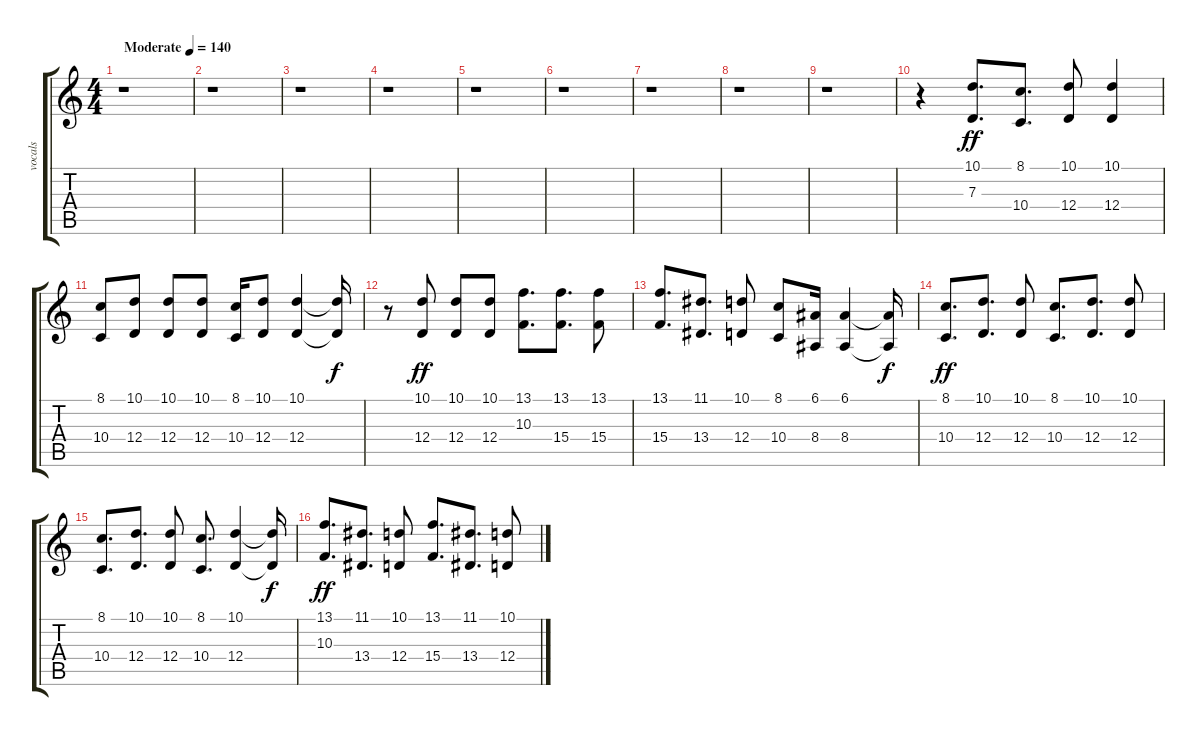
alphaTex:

\track ("vocals" "vocals") {instrument tuba}
\staff {score tabs}
\tuning (E4 B3 G3 D3 A2 E2) {hide}
\ts (4 4)
\tempo (140 "Moderate")
\clef g2
\ks c
r.1{dy ff instrument tuba} |
r.1 |
r.1 |
r.1 |
r.1 |
r.1 |
r.1 |
r.1 |
r.1 |
r.4 (10.1 7.3).8{d} (8.1 10.4).8{d} (10.1 12.4).8 (10.1 12.4).4 |
(8.1 10.4).8 (10.1 12.4).8 (10.1 12.4).8 (10.1 12.4).8 (8.1 10.4).16 (10.1 12.4).8 (10.1 12.4).4 (10.1{t} 12.4{t}).16{dy f} |
r.8 (10.1 12.4).8{dy ff} (10.1 12.4).8 (10.1 12.4).8 (13.1 10.3).8{d} (13.1 15.4).8{d} (13.1 15.4).8 |
(13.1 15.4).8{d} (11.1 13.4).8{d} (10.1 12.4).8 (8.1 10.4).8 (6.1 8.4).16 (6.1 8.4).4 (6.1{t} 8.4{t}).16{dy f} |
(8.1 10.4).8{d dy ff} (10.1 12.4).8{d} (10.1 12.4).8 (8.1 10.4).8{d} (10.1 12.4).8{d} (10.1 12.4).8 |
(8.1 10.4).8{d} (10.1 12.4).8{d} (10.1 12.4).8 (8.1 10.4).8{d} (10.1 12.4).4 (10.1{t} 12.4{t}).16{dy f} |
(13.1 10.3).8{d dy ff} (11.1 13.4).8{d} (10.1 12.4).8 (13.1 15.4).8{d} (11.1 13.4).8{d} (10.1 12.4).8
